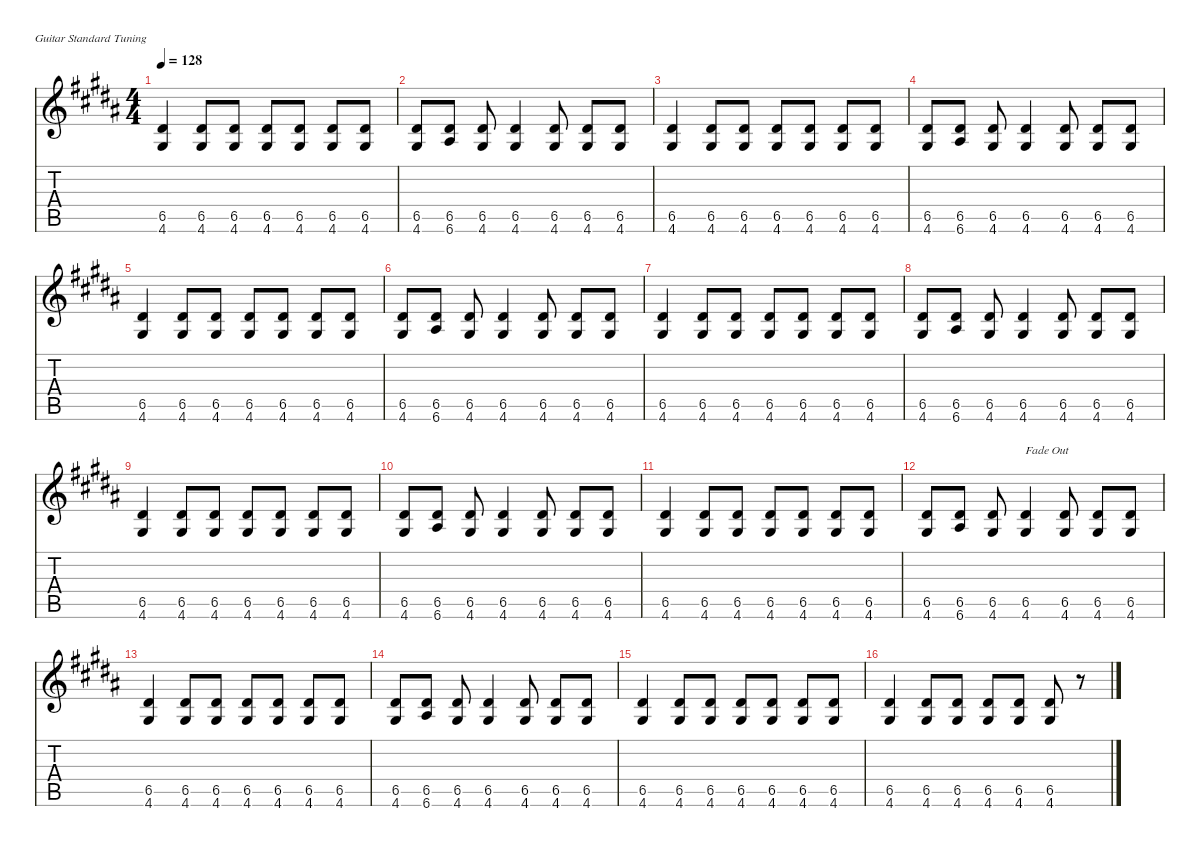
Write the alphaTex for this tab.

\defaultSystemsLayout 4
\hideDynamics
\bracketExtendMode nobrackets
\singleTrackTrackNamePolicy hidden
\otherSystemsTrackNameOrientation horizontal
\track ("Clean Guitar 1" "s.guit.") {defaultSystemsLayout 8 instrument acousticguitarsteel}
\staff {score tabs}
\tuning (E4 B3 G3 D3 A2 E2)
\ts (4 4)
\tempo 128
\clef g2
\ks g#minor
(6.5{acc #} 4.6{acc #}).4{dy mp beam Up} (6.5{acc #} 4.6{acc #}).8{beam Up} (6.5{acc #} 4.6{acc #}).8{beam Up} (6.5{acc #} 4.6{acc #}).8{beam Up} (6.5{acc #} 4.6{acc #}).8{beam Up} (6.5{acc #} 4.6{acc #}).8{beam Up} (6.5{acc #} 4.6{acc #}).8{beam Up} |
(6.5{acc #} 4.6{acc #}).8{beam Up} (6.5{acc #} 6.6{acc #}).8{beam Up} (6.5{acc #} 4.6{acc #}).8{beam Up} (6.5{acc #} 4.6{acc #}).4{beam Up} (6.5{acc #} 4.6{acc #}).8{beam Up} (6.5{acc #} 4.6{acc #}).8{beam Up} (6.5{acc #} 4.6{acc #}).8{beam Up} |
(6.5{acc #} 4.6{acc #}).4{beam Up} (6.5{acc #} 4.6{acc #}).8{beam Up} (6.5{acc #} 4.6{acc #}).8{beam Up} (6.5{acc #} 4.6{acc #}).8{beam Up} (6.5{acc #} 4.6{acc #}).8{beam Up} (6.5{acc #} 4.6{acc #}).8{beam Up} (6.5{acc #} 4.6{acc #}).8{beam Up} |
(6.5{acc #} 4.6{acc #}).8{beam Up} (6.5{acc #} 6.6{acc #}).8{beam Up} (6.5{acc #} 4.6{acc #}).8{beam Up} (6.5{acc #} 4.6{acc #}).4{beam Up} (6.5{acc #} 4.6{acc #}).8{beam Up} (6.5{acc #} 4.6{acc #}).8{beam Up} (6.5{acc #} 4.6{acc #}).8{beam Up} |
(6.5{acc #} 4.6{acc #}).4{beam Up} (6.5{acc #} 4.6{acc #}).8{beam Up} (6.5{acc #} 4.6{acc #}).8{beam Up} (6.5{acc #} 4.6{acc #}).8{beam Up} (6.5{acc #} 4.6{acc #}).8{beam Up} (6.5{acc #} 4.6{acc #}).8{beam Up} (6.5{acc #} 4.6{acc #}).8{beam Up} |
(6.5{acc #} 4.6{acc #}).8{beam Up} (6.5{acc #} 6.6{acc #}).8{beam Up} (6.5{acc #} 4.6{acc #}).8{beam Up} (6.5{acc #} 4.6{acc #}).4{beam Up} (6.5{acc #} 4.6{acc #}).8{beam Up} (6.5{acc #} 4.6{acc #}).8{beam Up} (6.5{acc #} 4.6{acc #}).8{beam Up} |
(6.5{acc #} 4.6{acc #}).4{beam Up} (6.5{acc #} 4.6{acc #}).8{beam Up} (6.5{acc #} 4.6{acc #}).8{beam Up} (6.5{acc #} 4.6{acc #}).8{beam Up} (6.5{acc #} 4.6{acc #}).8{beam Up} (6.5{acc #} 4.6{acc #}).8{beam Up} (6.5{acc #} 4.6{acc #}).8{beam Up} |
(6.5{acc #} 4.6{acc #}).8{beam Up} (6.5{acc #} 6.6{acc #}).8{beam Up} (6.5{acc #} 4.6{acc #}).8{beam Up} (6.5{acc #} 4.6{acc #}).4{beam Up} (6.5{acc #} 4.6{acc #}).8{beam Up} (6.5{acc #} 4.6{acc #}).8{beam Up} (6.5{acc #} 4.6{acc #}).8{beam Up} |
(6.5{acc #} 4.6{acc #}).4{beam Up} (6.5{acc #} 4.6{acc #}).8{beam Up} (6.5{acc #} 4.6{acc #}).8{beam Up} (6.5{acc #} 4.6{acc #}).8{beam Up} (6.5{acc #} 4.6{acc #}).8{beam Up} (6.5{acc #} 4.6{acc #}).8{beam Up} (6.5{acc #} 4.6{acc #}).8{beam Up} |
(6.5{acc #} 4.6{acc #}).8{beam Up} (6.5{acc #} 6.6{acc #}).8{beam Up} (6.5{acc #} 4.6{acc #}).8{beam Up} (6.5{acc #} 4.6{acc #}).4{beam Up} (6.5{acc #} 4.6{acc #}).8{beam Up} (6.5{acc #} 4.6{acc #}).8{beam Up} (6.5{acc #} 4.6{acc #}).8{beam Up} |
(6.5{acc #} 4.6{acc #}).4{beam Up} (6.5{acc #} 4.6{acc #}).8{beam Up} (6.5{acc #} 4.6{acc #}).8{beam Up} (6.5{acc #} 4.6{acc #}).8{beam Up} (6.5{acc #} 4.6{acc #}).8{beam Up} (6.5{acc #} 4.6{acc #}).8{beam Up} (6.5{acc #} 4.6{acc #}).8{beam Up} |
(6.5{acc #} 4.6{acc #}).8{beam Up} (6.5{acc #} 6.6{acc #}).8{beam Up} (6.5{acc #} 4.6{acc #}).8{beam Up} (6.5{acc #} 4.6{acc #}).4{txt "Fade Out" beam Up} (6.5{acc #} 4.6{acc #}).8{beam Up} (6.5{acc #} 4.6{acc #}).8{beam Up} (6.5{acc #} 4.6{acc #}).8{beam Up} |
(6.5{acc #} 4.6{acc #}).4{beam Up} (6.5{acc #} 4.6{acc #}).8{beam Up} (6.5{acc #} 4.6{acc #}).8{beam Up} (6.5{acc #} 4.6{acc #}).8{beam Up} (6.5{acc #} 4.6{acc #}).8{beam Up} (6.5{acc #} 4.6{acc #}).8{beam Up} (6.5{acc #} 4.6{acc #}).8{beam Up} |
(6.5{acc #} 4.6{acc #}).8{beam Up} (6.5{acc #} 6.6{acc #}).8{beam Up} (6.5{acc #} 4.6{acc #}).8{beam Up} (6.5{acc #} 4.6{acc #}).4{beam Up} (6.5{acc #} 4.6{acc #}).8{beam Up} (6.5{acc #} 4.6{acc #}).8{beam Up} (6.5{acc #} 4.6{acc #}).8{beam Up} |
(6.5{acc #} 4.6{acc #}).4{beam Up} (6.5{acc #} 4.6{acc #}).8{beam Up} (6.5{acc #} 4.6{acc #}).8{beam Up} (6.5{acc #} 4.6{acc #}).8{beam Up} (6.5{acc #} 4.6{acc #}).8{beam Up} (6.5{acc #} 4.6{acc #}).8{beam Up} (6.5{acc #} 4.6{acc #}).8{beam Up} |
(6.5{acc #} 4.6{acc #}).4{beam Up} (6.5{acc #} 4.6{acc #}).8{beam Up} (6.5{acc #} 4.6{acc #}).8{beam Up} (6.5{acc #} 4.6{acc #}).8{beam Up} (6.5{acc #} 4.6{acc #}).8{beam Up} (6.5{acc #} 4.6{acc #}).8{beam Up} r.8{beam Up}
